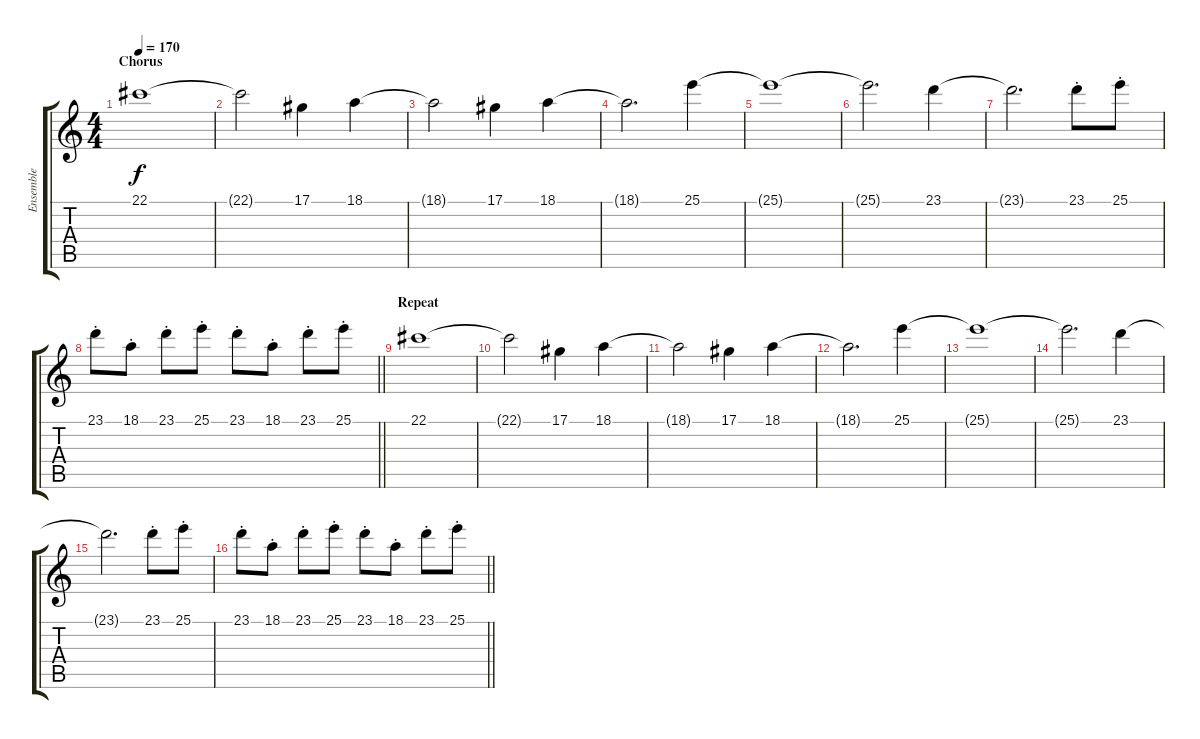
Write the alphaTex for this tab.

\track ("Ensemble" "Ensemble") {instrument stringensemble1}
\staff {score tabs}
\tuning (Eb4 Bb3 Gb3 Db3 Ab2 Db2) {hide}
\ts (4 4)
\section ("" "Chorus")
\tempo 170
\clef g2
\ks c
22.1.1{dy f} |
22.1{t}.2 17.1.4 18.1.4 |
18.1{t}.2 17.1.4 18.1.4 |
18.1{t}.2{d} 25.1.4 |
25.1{t}.1 |
25.1{t}.2{d} 23.1.4 |
23.1{t}.2{d} 23.1{st}.8 25.1{st}.8 |
\barLineRight lightlight
23.1{st}.8 18.1{st}.8 23.1{st}.8 25.1{st}.8 23.1{st}.8 18.1{st}.8 23.1{st}.8 25.1{st}.8 |
\section ("" "Repeat")
22.1.1 |
22.1{t}.2 17.1.4 18.1.4 |
18.1{t}.2 17.1.4 18.1.4 |
18.1{t}.2{d} 25.1.4 |
25.1{t}.1 |
25.1{t}.2{d} 23.1.4 |
23.1{t}.2{d} 23.1{st}.8 25.1{st}.8 |
\barLineRight lightlight
23.1{st}.8 18.1{st}.8 23.1{st}.8 25.1{st}.8 23.1{st}.8 18.1{st}.8 23.1{st}.8 25.1{st}.8
